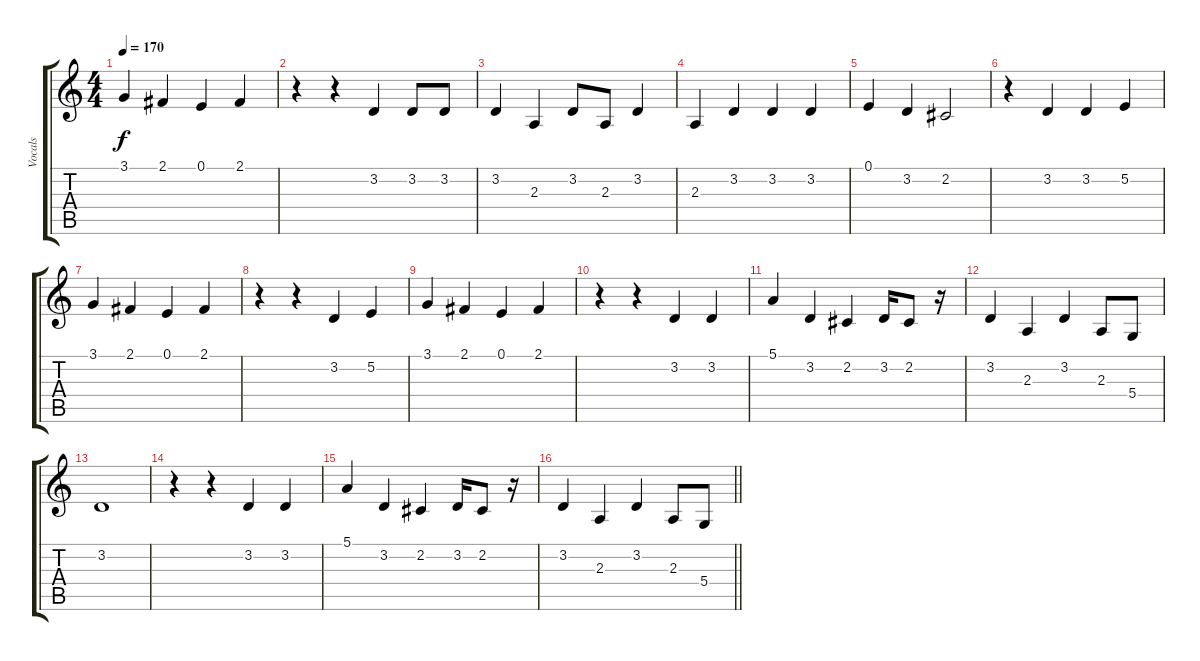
\track ("Vocals" "Vocals") {instrument clarinet}
\staff {score tabs}
\tuning (E4 B3 G3 D3 A2 E2) {hide}
\ts (4 4)
\tempo 170
\clef g2
\ks c
3.1.4{dy f} 2.1.4 0.1.4 2.1.4 |
r.4 r.4 3.2.4 3.2.8 3.2.8 |
3.2.4 2.3.4 3.2.8 2.3.8 3.2.4 |
2.3.4 3.2.4 3.2.4 3.2.4 |
0.1.4 3.2.4 2.2.2 |
r.4 3.2.4 3.2.4 5.2.4 |
3.1.4 2.1.4 0.1.4 2.1.4 |
r.4 r.4 3.2.4 5.2.4 |
3.1.4 2.1.4 0.1.4 2.1.4 |
r.4 r.4 3.2.4 3.2.4 |
5.1.4 3.2.4 2.2.4 3.2.16 2.2.8 r.16 |
3.2.4 2.3.4 3.2.4 2.3.8 5.4.8 |
3.2.1 |
r.4 r.4 3.2.4 3.2.4 |
5.1.4 3.2.4 2.2.4 3.2.16 2.2.8 r.16 |
\barLineRight lightlight
3.2.4 2.3.4 3.2.4 2.3.8 5.4.8
